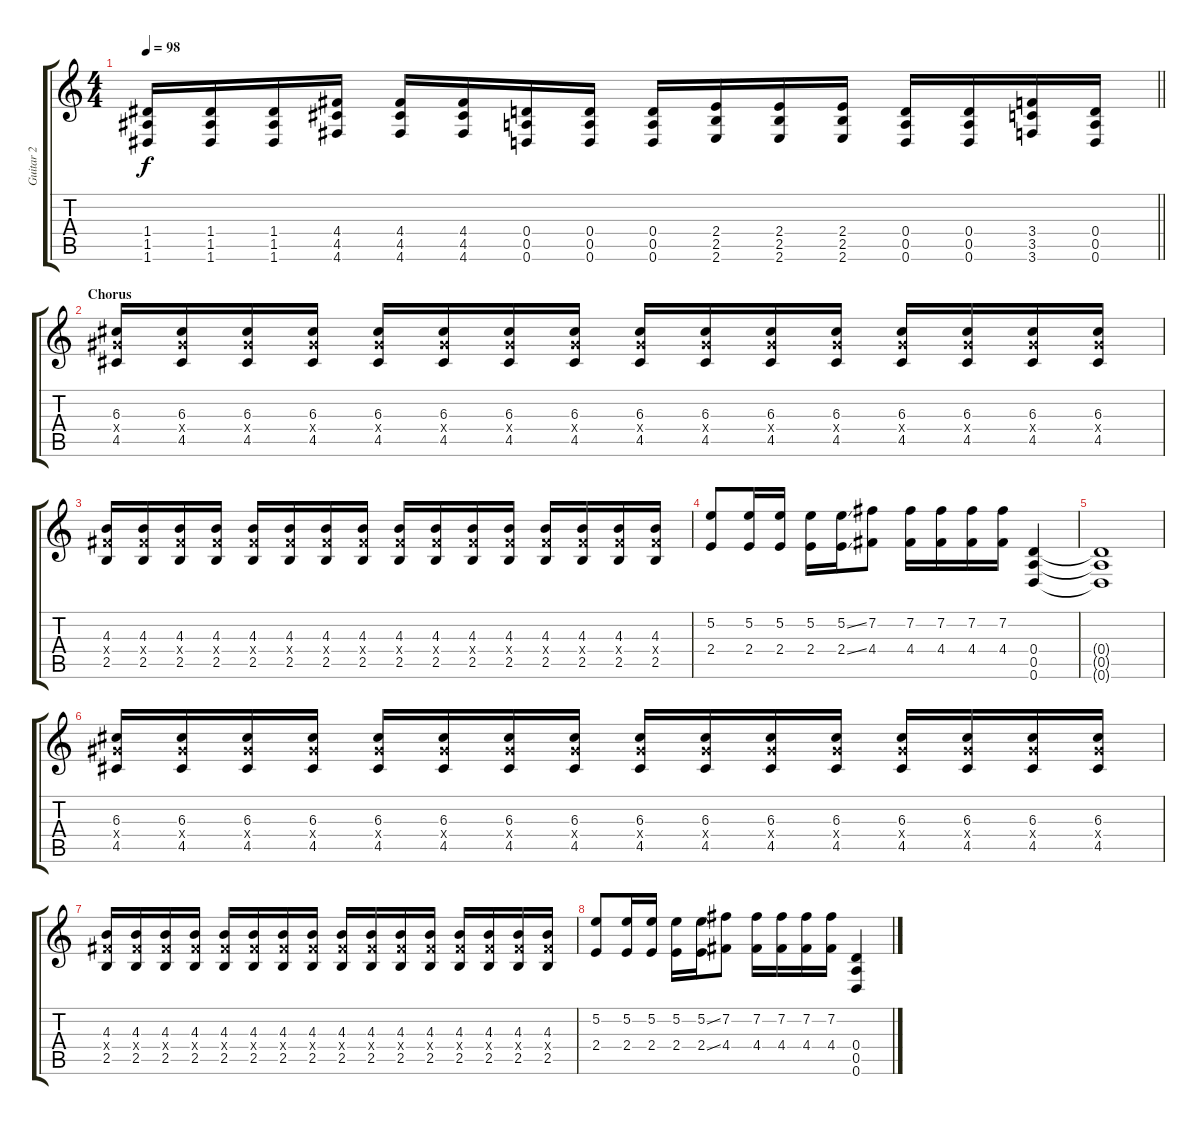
\track ("Guitar 2" "Guitar 2") {instrument overdrivenguitar}
\staff {score tabs}
\tuning (E4 B3 G3 D3 A2 D2) {hide}
\ts (4 4)
\tempo 98
\clef g2
\barLineRight lightlight
\ks c
(1.4 1.5 1.6).16{dy f} (1.4 1.5 1.6).16 (1.4 1.5 1.6).16 (4.4 4.5 4.6).16 (4.4 4.5 4.6).16 (4.4 4.5 4.6).16 (0.4 0.5 0.6).16 (0.4 0.5 0.6).16 (0.4 0.5 0.6).16 (2.4 2.5 2.6).16 (2.4 2.5 2.6).16 (2.4 2.5 2.6).16 (0.4 0.5 0.6).16 (0.4 0.5 0.6).16 (3.4 3.5 3.6).16 (0.4 0.5 0.6).16 |
\section ("" "Chorus")
(6.3 6.4{x} 4.5).16 (6.3 6.4{x} 4.5).16 (6.3 6.4{x} 4.5).16 (6.3 6.4{x} 4.5).16 (6.3 6.4{x} 4.5).16 (6.3 6.4{x} 4.5).16 (6.3 6.4{x} 4.5).16 (6.3 6.4{x} 4.5).16 (6.3 6.4{x} 4.5).16 (6.3 6.4{x} 4.5).16 (6.3 6.4{x} 4.5).16 (6.3 6.4{x} 4.5).16 (6.3 6.4{x} 4.5).16 (6.3 6.4{x} 4.5).16 (6.3 6.4{x} 4.5).16 (6.3 6.4{x} 4.5).16 |
(4.3 4.4{x} 2.5).16 (4.3 4.4{x} 2.5).16 (4.3 4.4{x} 2.5).16 (4.3 4.4{x} 2.5).16 (4.3 4.4{x} 2.5).16 (4.3 4.4{x} 2.5).16 (4.3 4.4{x} 2.5).16 (4.3 4.4{x} 2.5).16 (4.3 4.4{x} 2.5).16 (4.3 4.4{x} 2.5).16 (4.3 4.4{x} 2.5).16 (4.3 4.4{x} 2.5).16 (4.3 4.4{x} 2.5).16 (4.3 4.4{x} 2.5).16 (4.3 4.4{x} 2.5).16 (4.3 4.4{x} 2.5).16 |
(5.2 2.4).8 (5.2 2.4).16 (5.2 2.4).16 (5.2 2.4).16 (5.2{ss} 2.4{ss}).16 (7.2 4.4).8 (7.2 4.4).16 (7.2 4.4).16 (7.2 4.4).16 (7.2 4.4).16 (0.4 0.5 0.6).4{instrument distortionguitar} |
(0.4{t} 0.5{t} 0.6{t}).1 |
(6.3 6.4{x} 4.5).16 (6.3 6.4{x} 4.5).16 (6.3 6.4{x} 4.5).16 (6.3 6.4{x} 4.5).16 (6.3 6.4{x} 4.5).16 (6.3 6.4{x} 4.5).16 (6.3 6.4{x} 4.5).16 (6.3 6.4{x} 4.5).16 (6.3 6.4{x} 4.5).16 (6.3 6.4{x} 4.5).16 (6.3 6.4{x} 4.5).16 (6.3 6.4{x} 4.5).16 (6.3 6.4{x} 4.5).16 (6.3 6.4{x} 4.5).16 (6.3 6.4{x} 4.5).16 (6.3 6.4{x} 4.5).16 |
(4.3 4.4{x} 2.5).16 (4.3 4.4{x} 2.5).16 (4.3 4.4{x} 2.5).16 (4.3 4.4{x} 2.5).16 (4.3 4.4{x} 2.5).16 (4.3 4.4{x} 2.5).16 (4.3 4.4{x} 2.5).16 (4.3 4.4{x} 2.5).16 (4.3 4.4{x} 2.5).16 (4.3 4.4{x} 2.5).16 (4.3 4.4{x} 2.5).16 (4.3 4.4{x} 2.5).16 (4.3 4.4{x} 2.5).16 (4.3 4.4{x} 2.5).16 (4.3 4.4{x} 2.5).16 (4.3 4.4{x} 2.5).16 |
(5.2 2.4).8 (5.2 2.4).16 (5.2 2.4).16 (5.2 2.4).16 (5.2{ss} 2.4{ss}).16 (7.2 4.4).8 (7.2 4.4).16 (7.2 4.4).16 (7.2 4.4).16 (7.2 4.4).16 (0.4 0.5 0.6).4{instrument distortionguitar}
